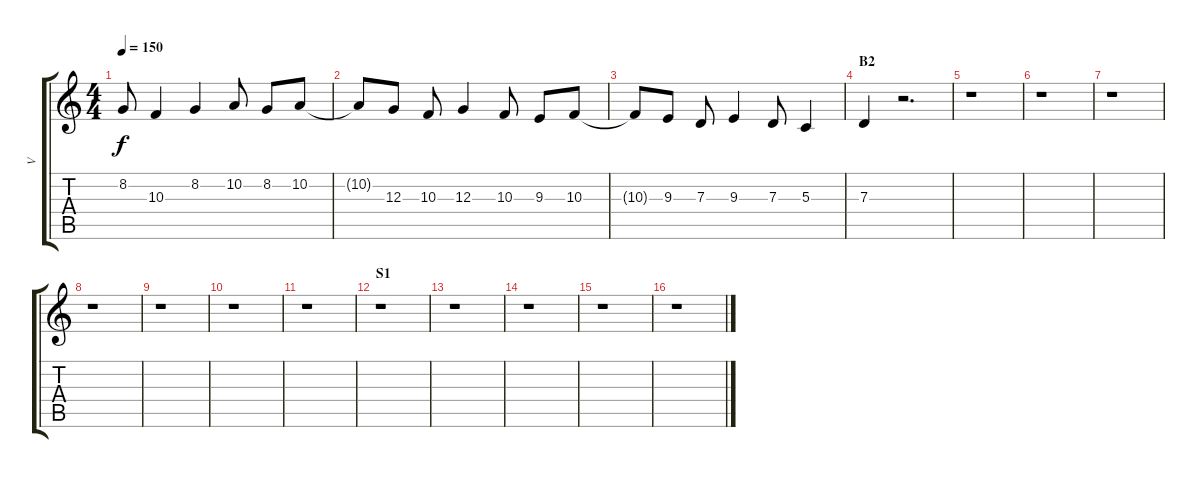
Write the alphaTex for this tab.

\track ("V" "V") {instrument frenchhorn}
\staff {score tabs}
\tuning (E4 B3 G3 D3 A2 E2) {hide}
\ts (4 4)
\tempo 150
\clef g2
\ks c
8.2{t}.8{dy f} 10.3.4 8.2.4 10.2.8 8.2.8 10.2.8 |
10.2{t}.8 12.3.8 10.3.8 12.3.4 10.3.8 9.3.8 10.3.8 |
10.3{t}.8 9.3.8 7.3.8 9.3.4 7.3.8 5.3.4 |
\section ("" "B2")
7.3.4 r.2{d} |
r.1 |
r.1 |
r.1 |
r.1 |
r.1 |
r.1 |
r.1 |
\section ("" "S1")
r.1 |
r.1 |
r.1 |
r.1 |
r.1
